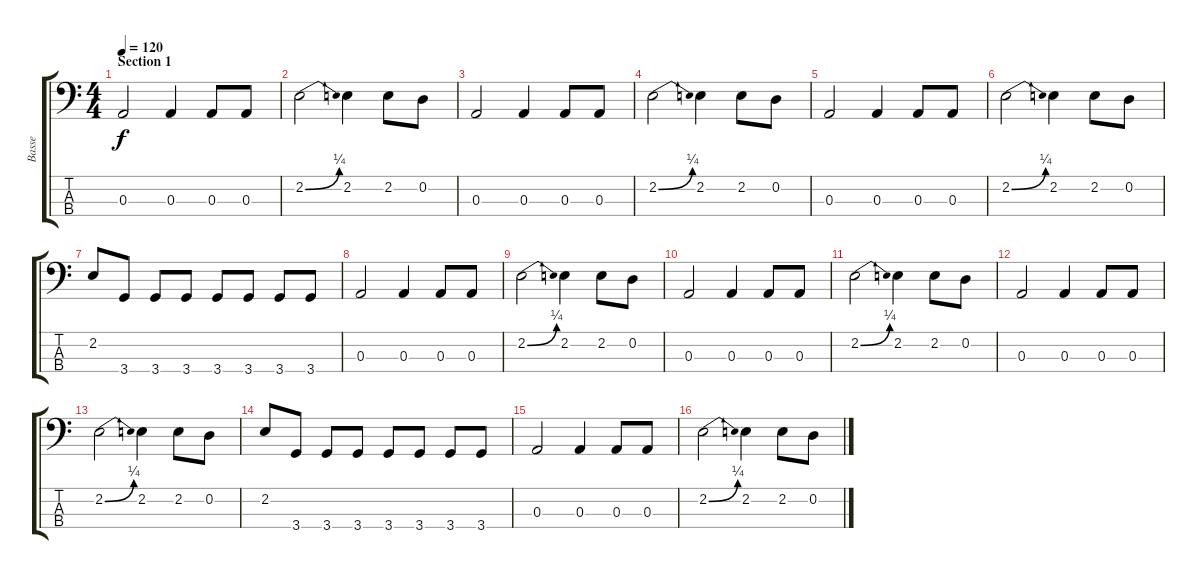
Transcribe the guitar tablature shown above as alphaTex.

\track ("Basse" "Basse") {instrument electricbassfinger}
\staff {score tabs}
\tuning (G2 D2 A1 E1) {hide}
\ts (4 4)
\section ("" "Section 1")
\tempo 120
\clef f4
\ks c
0.3.2{dy f instrument electricbassfinger} 0.3.4 0.3.8 0.3.8 |
2.2{be (bend 0 0 60 1)}.2 2.2.4 2.2.8 0.2.8 |
0.3.2 0.3.4 0.3.8 0.3.8 |
2.2{be (bend 0 0 60 1)}.2 2.2.4 2.2.8 0.2.8 |
0.3.2 0.3.4 0.3.8 0.3.8 |
2.2{be (bend 0 0 60 1)}.2 2.2.4 2.2.8 0.2.8 |
2.2.8 3.4.8 3.4.8 3.4.8 3.4.8 3.4.8 3.4.8 3.4.8 |
0.3.2 0.3.4 0.3.8 0.3.8 |
2.2{be (bend 0 0 60 1)}.2 2.2.4 2.2.8 0.2.8 |
0.3.2 0.3.4 0.3.8 0.3.8 |
2.2{be (bend 0 0 60 1)}.2 2.2.4 2.2.8 0.2.8 |
0.3.2 0.3.4 0.3.8 0.3.8 |
2.2{be (bend 0 0 60 1)}.2 2.2.4 2.2.8 0.2.8 |
2.2.8 3.4.8 3.4.8 3.4.8 3.4.8 3.4.8 3.4.8 3.4.8 |
0.3.2 0.3.4 0.3.8 0.3.8 |
2.2{be (bend 0 0 60 1)}.2 2.2.4 2.2.8 0.2.8
